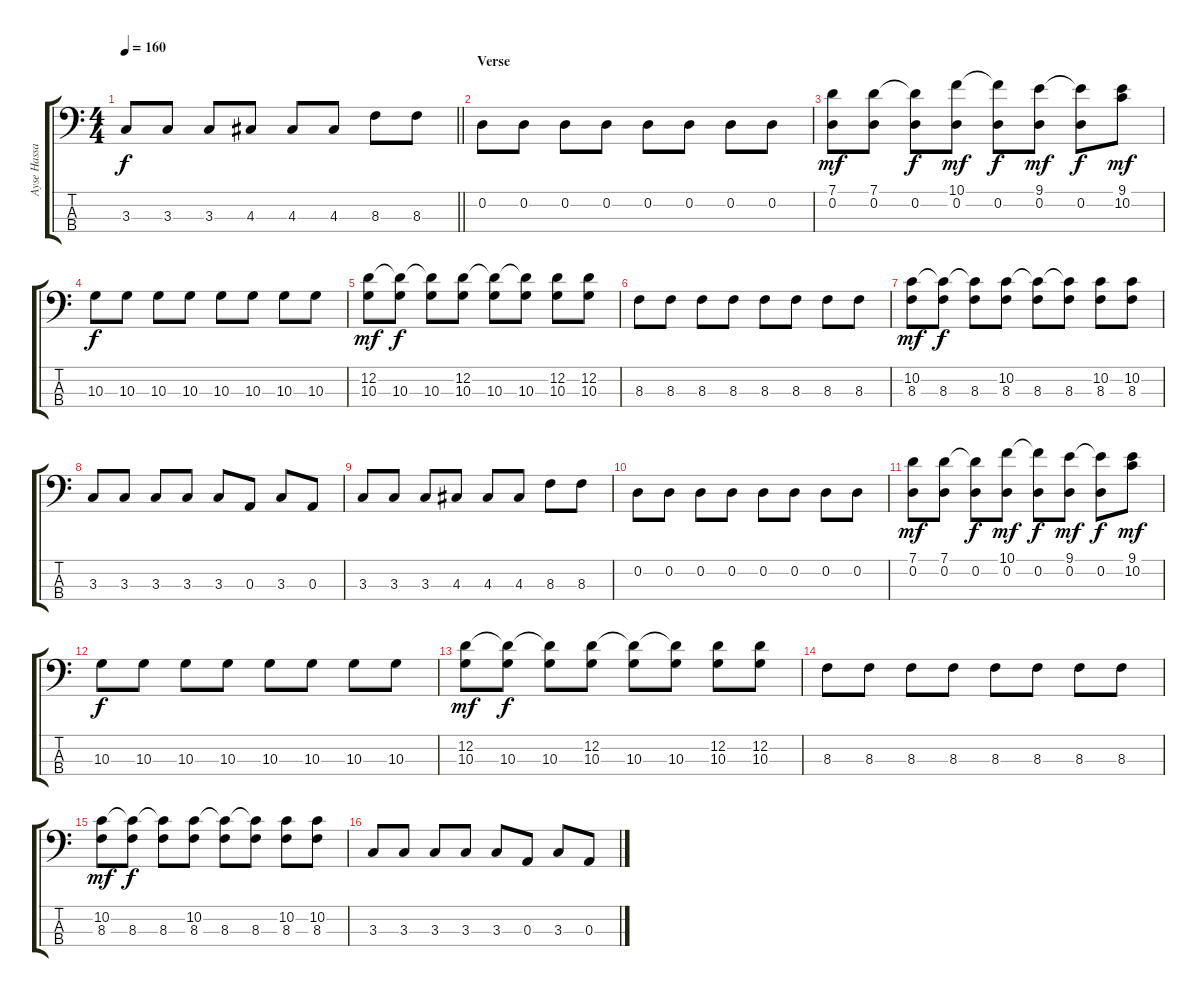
\track ("Ayse Hassan - Bass" "Ayse Hassa") {instrument electricbasspick}
\staff {score tabs}
\tuning (G2 D2 A1 E1) {hide}
\ts (4 4)
\tempo 160
\clef f4
\barLineRight lightlight
\ks c
3.3.8{dy f} 3.3.8 3.3.8 4.3.8 4.3.8 4.3.8 8.3.8 8.3.8 |
\section ("" "Verse")
0.2.8 0.2.8 0.2.8 0.2.8 0.2.8 0.2.8 0.2.8 0.2.8 |
(7.1 0.2).8{dy mf} (7.1 0.2).8 (7.1{t} 0.2).8{dy f} (10.1 0.2).8{dy mf} (10.1{t} 0.2).8{dy f} (9.1 0.2).8{dy mf} (9.1{t} 0.2).8{dy f} (9.1 10.2).8{dy mf} |
10.3.8{dy f} 10.3.8 10.3.8 10.3.8 10.3.8 10.3.8 10.3.8 10.3.8 |
(12.2 10.3).8{dy mf} (12.2{t} 10.3).8{dy f} (12.2{t} 10.3).8 (12.2 10.3).8 (12.2{t} 10.3).8 (12.2{t} 10.3).8 (12.2 10.3).8 (12.2 10.3).8 |
8.3.8 8.3.8 8.3.8 8.3.8 8.3.8 8.3.8 8.3.8 8.3.8 |
(10.2 8.3).8{dy mf} (10.2{t} 8.3).8{dy f} (10.2{t} 8.3).8 (10.2 8.3).8 (10.2{t} 8.3).8 (10.2{t} 8.3).8 (10.2 8.3).8 (10.2 8.3).8 |
3.3.8 3.3.8 3.3.8 3.3.8 3.3.8 0.3.8 3.3.8 0.3.8 |
3.3.8 3.3.8 3.3.8 4.3.8 4.3.8 4.3.8 8.3.8 8.3.8 |
0.2.8 0.2.8 0.2.8 0.2.8 0.2.8 0.2.8 0.2.8 0.2.8 |
(7.1 0.2).8{dy mf} (7.1 0.2).8 (7.1{t} 0.2).8{dy f} (10.1 0.2).8{dy mf} (10.1{t} 0.2).8{dy f} (9.1 0.2).8{dy mf} (9.1{t} 0.2).8{dy f} (9.1 10.2).8{dy mf} |
10.3.8{dy f} 10.3.8 10.3.8 10.3.8 10.3.8 10.3.8 10.3.8 10.3.8 |
(12.2 10.3).8{dy mf} (12.2{t} 10.3).8{dy f} (12.2{t} 10.3).8 (12.2 10.3).8 (12.2{t} 10.3).8 (12.2{t} 10.3).8 (12.2 10.3).8 (12.2 10.3).8 |
8.3.8 8.3.8 8.3.8 8.3.8 8.3.8 8.3.8 8.3.8 8.3.8 |
(10.2 8.3).8{dy mf} (10.2{t} 8.3).8{dy f} (10.2{t} 8.3).8 (10.2 8.3).8 (10.2{t} 8.3).8 (10.2{t} 8.3).8 (10.2 8.3).8 (10.2 8.3).8 |
3.3.8 3.3.8 3.3.8 3.3.8 3.3.8 0.3.8 3.3.8 0.3.8
